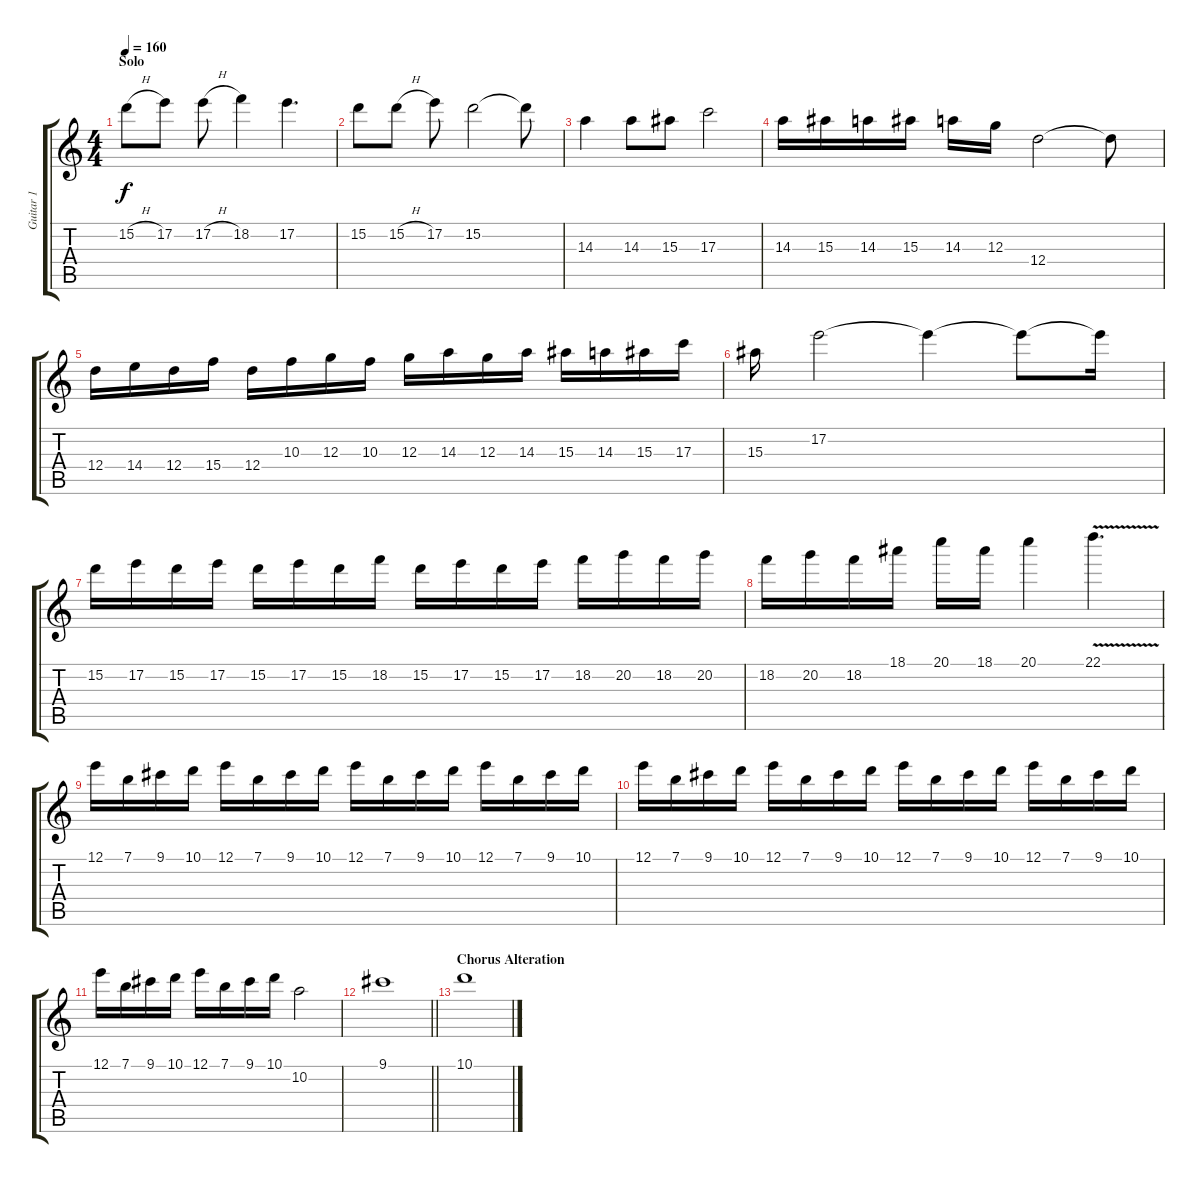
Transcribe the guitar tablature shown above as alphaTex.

\track ("Guitar 1" "Guitar 1") {instrument distortionguitar}
\staff {score tabs}
\tuning (E4 B3 G3 D3 A2 E2) {hide}
\ts (4 4)
\section ("" "Solo")
\tempo 160
\clef g2
\ks c
15.2{h}.8{dy f instrument distortionguitar} 17.2.8 17.2{h}.8 18.2.4 17.2.4{d} |
15.2.8 15.2{h}.8 17.2.8 15.2.2 15.2{t}.8 |
14.3.4 14.3.8 15.3.8 17.3.2 |
14.3.16 15.3.16 14.3.16 15.3.16 14.3.16 12.3.16 12.4.2 12.4{t}.8 |
12.4.16 14.4.16 12.4.16 15.4.16 12.4.16 10.3.16 12.3.16 10.3.16 12.3.16 14.3.16 12.3.16 14.3.16 15.3.16 14.3.16 15.3.16 17.3.16 |
15.3.16 17.2.2 17.2{t}.4 17.2{t}.8 17.2{t}.16 |
15.2.16 17.2.16 15.2.16 17.2.16 15.2.16 17.2.16 15.2.16 18.2.16 15.2.16 17.2.16 15.2.16 17.2.16 18.2.16 20.2.16 18.2.16 20.2.16 |
18.2.16 20.2.16 18.2.16 18.1.16 20.1.16 18.1.16 20.1.4 22.1{v}.4{d} |
12.1.16 7.1.16 9.1.16 10.1.16 12.1.16 7.1.16 9.1.16 10.1.16 12.1.16 7.1.16 9.1.16 10.1.16 12.1.16 7.1.16 9.1.16 10.1.16 |
12.1.16 7.1.16 9.1.16 10.1.16 12.1.16 7.1.16 9.1.16 10.1.16 12.1.16 7.1.16 9.1.16 10.1.16 12.1.16 7.1.16 9.1.16 10.1.16 |
12.1.16 7.1.16 9.1.16 10.1.16 12.1.16 7.1.16 9.1.16 10.1.16 10.2.2 |
\barLineRight lightlight
9.1.1 |
\section ("" "Chorus Alteration")
10.1.1
